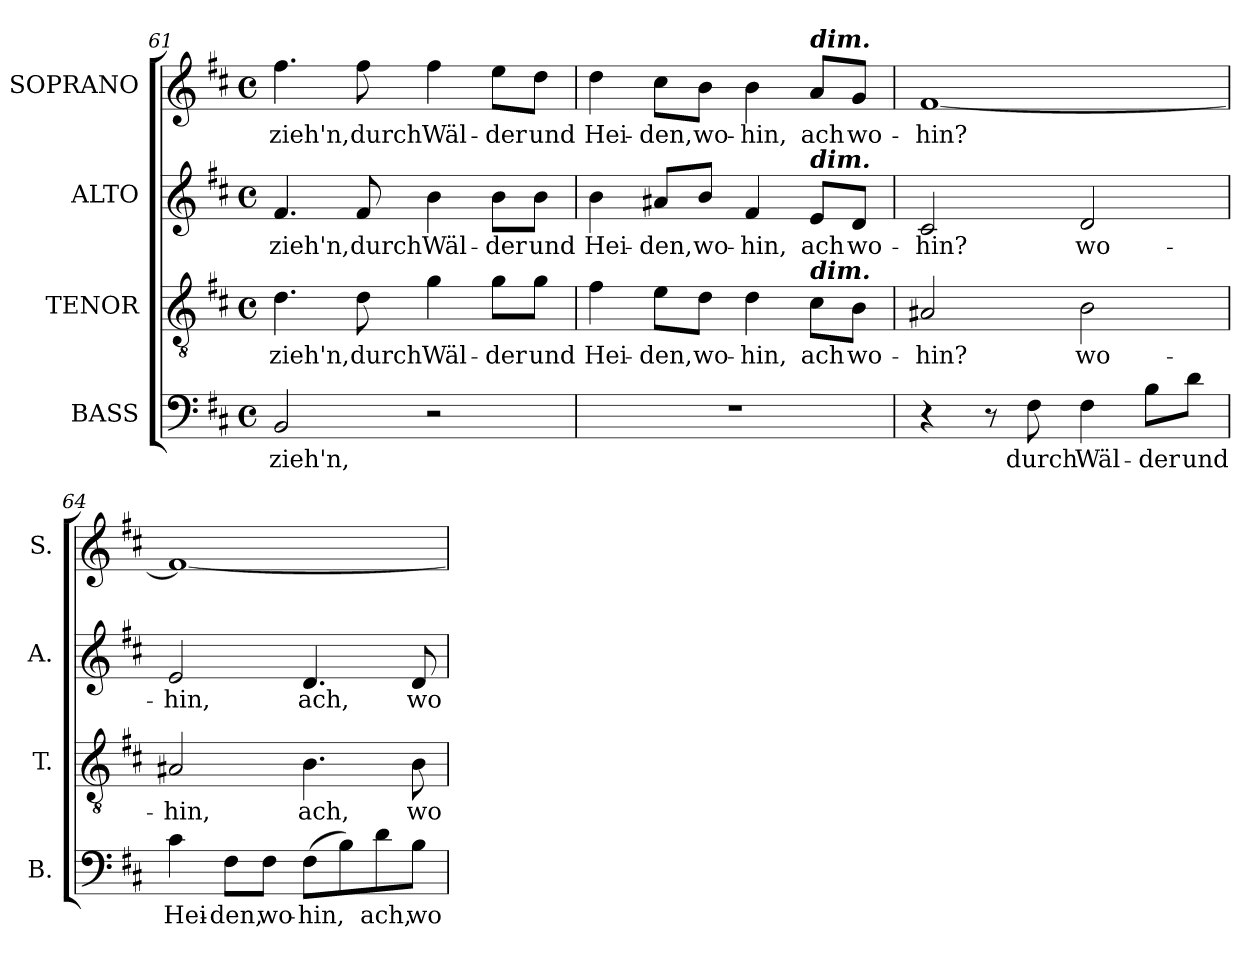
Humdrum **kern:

**kern	**text	**kern	**text	**kern	**text	**kern	**text
*part4	*part4	*part3	*part3	*part2	*part2	*part1	*part1
*staff4	*staff4	*staff3	*staff3	*staff2	*staff2	*staff1	*staff1
*I"BASS	*	*I"TENOR	*	*I"ALTO	*	*I"SOPRANO	*
*I'B.	*	*I'T.	*	*I'A.	*	*I'S.	*
*clefF4	*	*clefGv2	*	*clefG2	*	*clefG2	*
*	*	*ITrd7c12	*	*	*	*	*
*k[f#c#]	*	*k[f#c#]	*	*k[f#c#]	*	*k[f#c#]	*
*b:	*	*b:	*	*b:	*	*b:	*
*M4/4	*	*M4/4	*	*M4/4	*	*M4/4	*
*met(c)	*	*met(c)	*	*met(c)	*	*met(c)	*
=61	=61	=61	=61	=61	=61	=61	=61
!	!LO:LY:b:color=#000000	!	!	!	!	!	!
!	!	!	!LO:LY:b:color=#000000	!	!	!	!
!	!	!	!	!	!LO:LY:b:color=#000000	!	!
!	!	!	!	!	!	!	!LO:LY:b:color=#000000
2BBi/	zieh'n,	4.Di\	zieh'n,	4.f#i/	zieh'n,	4.ff#i\	zieh'n,
!	!	!	!LO:LY:b:color=#000000	!	!	!	!
!	!	!	!	!	!LO:LY:b:color=#000000	!	!
!	!	!	!	!	!	!	!LO:LY:b:color=#000000
.	.	8Di\	durch	8f#i/	durch	8ff#i\	durch
!	!	!	!LO:LY:b:color=#000000	!	!	!	!
!	!	!	!	!	!LO:LY:b:color=#000000	!	!
!	!	!	!	!	!	!	!LO:LY:b:color=#000000
2r	.	4Gi\	Wäl-	4bi\	Wäl-	4ff#i\	Wäl-
!	!	!	!LO:LY:b:color=#000000	!	!	!	!
!	!	!	!	!	!LO:LY:b:color=#000000	!	!
!	!	!	!	!	!	!	!LO:LY:b:color=#000000
.	.	8Gi\L	-der	8bi\L	-der	8eei\L	-der
!	!	!	!LO:LY:b:color=#000000	!	!	!	!
!	!	!	!	!	!LO:LY:b:color=#000000	!	!
!	!	!	!	!	!	!	!LO:LY:b:color=#000000
.	.	8Gi\J	und	8bi\J	und	8ddi\J	und
=62	=62	=62	=62	=62	=62	=62	=62
!	!	!	!LO:LY:b:color=#000000	!	!	!	!
!	!	!	!	!	!LO:LY:b:color=#000000	!	!
!	!	!	!	!	!	!	!LO:LY:b:color=#000000
1r	.	4F#i\	Hei-	4bi\	Hei-	4ddi\	Hei-
!	!	!	!LO:LY:b:color=#000000	!	!	!	!
!	!	!	!	!	!LO:LY:b:color=#000000	!	!
!	!	!	!	!	!	!	!LO:LY:b:color=#000000
.	.	8Ei\L	-den,	8a#Xi/L	-den,	8cc#i\L	-den,
!	!	!	!LO:LY:b:color=#000000	!	!	!	!
!	!	!	!	!	!LO:LY:b:color=#000000	!	!
!	!	!	!	!	!	!	!LO:LY:b:color=#000000
.	.	8Di\J	wo-	8bi/J	wo-	8bi\J	wo-
!	!	!	!LO:LY:b:color=#000000	!	!	!	!
!	!	!	!	!	!LO:LY:b:color=#000000	!	!
!	!	!	!	!	!	!	!LO:LY:b:color=#000000
.	.	4Di\	-hin,	4f#i/	-hin,	4bi\	-hin,
!	!	!	!LO:LY:b:color=#000000	!	!	!	!
!	!	!	!	!	!LO:LY:b:color=#000000	!	!
!	!	!	!	!	!	!LO:TX:a:Bi:t=dim.	!
!	!	!	!	!LO:TX:a:Bi:t=dim.	!	!	!
!	!	!LO:TX:a:Bi:t=dim.	!	!	!	!	!
!	!	!	!	!	!	!	!LO:LY:b:color=#000000
.	.	8C#i\L	ach	8ei/L	ach	8ai/L	ach
!	!	!	!LO:LY:b:color=#000000	!	!	!	!
!	!	!	!	!	!LO:LY:b:color=#000000	!	!
!	!	!	!	!	!	!	!LO:LY:b:color=#000000
.	.	8BBi\J	wo-	8di/J	wo-	8gi/J	wo-
!!LO:LB:g=z
=63	=63	=63	=63	=63	=63	=63	=63
!	!	!	!LO:LY:b:color=#000000	!	!	!	!
!	!	!	!	!	!LO:LY:b:color=#000000	!	!
!	!	!	!	!	!	!	!LO:LY:b:color=#000000
4r	.	2AA#Xi/	-hin?	2c#i/	-hin?	[<1f#i	-hin?
8r	.	.	.	.	.	.	.
!	!LO:LY:b:color=#000000	!	!	!	!	!	!
8F#i\	durch	.	.	.	.	.	.
!	!LO:LY:b:color=#000000	!	!	!	!	!	!
!	!	!	!LO:LY:b:color=#000000	!	!	!	!
!	!	!	!	!	!LO:LY:b:color=#000000	!	!
4F#i\	Wäl-	2BBi\	wo-	2di/	wo-	.	.
!	!LO:LY:b:color=#000000	!	!	!	!	!	!
8Bi\L	-der	.	.	.	.	.	.
!	!LO:LY:b:color=#000000	!	!	!	!	!	!
8di\J	und	.	.	.	.	.	.
=64	=64	=64	=64	=64	=64	=64	=64
!	!LO:LY:b:color=#000000	!	!	!	!	!	!
!	!	!	!LO:LY:b:color=#000000	!	!	!	!
!	!	!	!	!	!LO:LY:b:color=#000000	!	!
4c#i\	Hei-	2AA#Xi/	-hin,	2ei/	-hin,	1f#i_<	.
!	!LO:LY:b:color=#000000	!	!	!	!	!	!
8F#i\L	-den,	.	.	.	.	.	.
!	!LO:LY:b:color=#000000	!	!	!	!	!	!
8F#i\J	wo-	.	.	.	.	.	.
!	!LO:LY:b:color=#000000	!	!	!	!	!	!
!	!	!	!LO:LY:b:color=#000000	!	!	!	!
!	!	!	!	!	!LO:LY:b:color=#000000	!	!
(8F#i\L	-hin,	4.BBi\	ach,	4.di/	ach,	.	.
8Bi\)	.	.	.	.	.	.	.
!	!LO:LY:b:color=#000000	!	!	!	!	!	!
8di\	ach,	.	.	.	.	.	.
!	!LO:LY:b:color=#000000	!	!	!	!	!	!
!	!	!	!LO:LY:b:color=#000000	!	!	!	!
!	!	!	!	!	!LO:LY:b:color=#000000	!	!
8Bi\J	wo-	8BBi\	wo-	8di/	wo-	.	.
=	=	=	=	=	=	=	=
*-	*-	*-	*-	*-	*-	*-	*-
